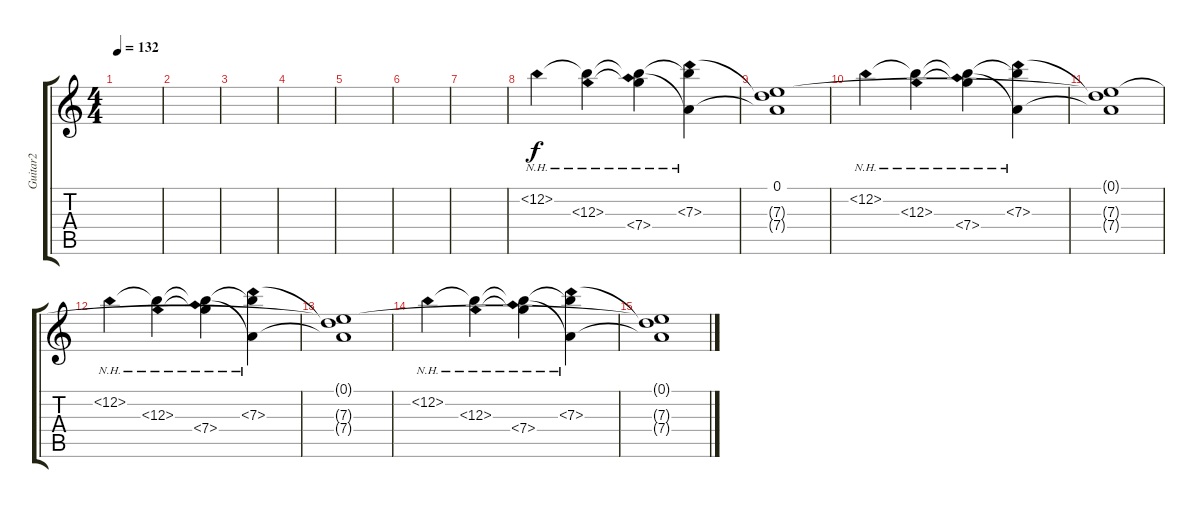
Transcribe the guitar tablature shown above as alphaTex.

\track ("Guitar2" "Guitar2") {instrument overdrivenguitar}
\staff {score tabs}
\tuning (E4 B3 G3 D3 A2 E2) {hide}
\ts (4 4)
\tempo 132
\clef g2
\ks c
|
|
|
|
|
|
|
12.2{nh}.4{instrument overdrivenguitar} (12.2{t} 12.3{nh}).4 (12.2{t} 12.3{t} 7.4{nh}).4 (12.2{t} 7.3{nh} 7.4{t}).4 |
(0.1 7.3{t} 7.4{t}).1 |
12.2{nh}.4 (12.2{t} 12.3{nh}).4 (12.2{t} 12.3{t} 7.4{nh}).4 (12.2{t} 7.3{nh} 7.4{t}).4 |
(0.1{t} 7.3{t} 7.4{t}).1 |
12.2{nh}.4 (12.2{t} 12.3{nh}).4 (12.2{t} 12.3{t} 7.4{nh}).4 (12.2{t} 7.3{nh} 7.4{t}).4 |
(0.1{t} 7.3{t} 7.4{t}).1 |
12.2{nh}.4 (12.2{t} 12.3{nh}).4 (12.2{t} 12.3{t} 7.4{nh}).4 (12.2{t} 7.3{nh} 7.4{t}).4 |
(0.1{t} 7.3{t} 7.4{t}).1
